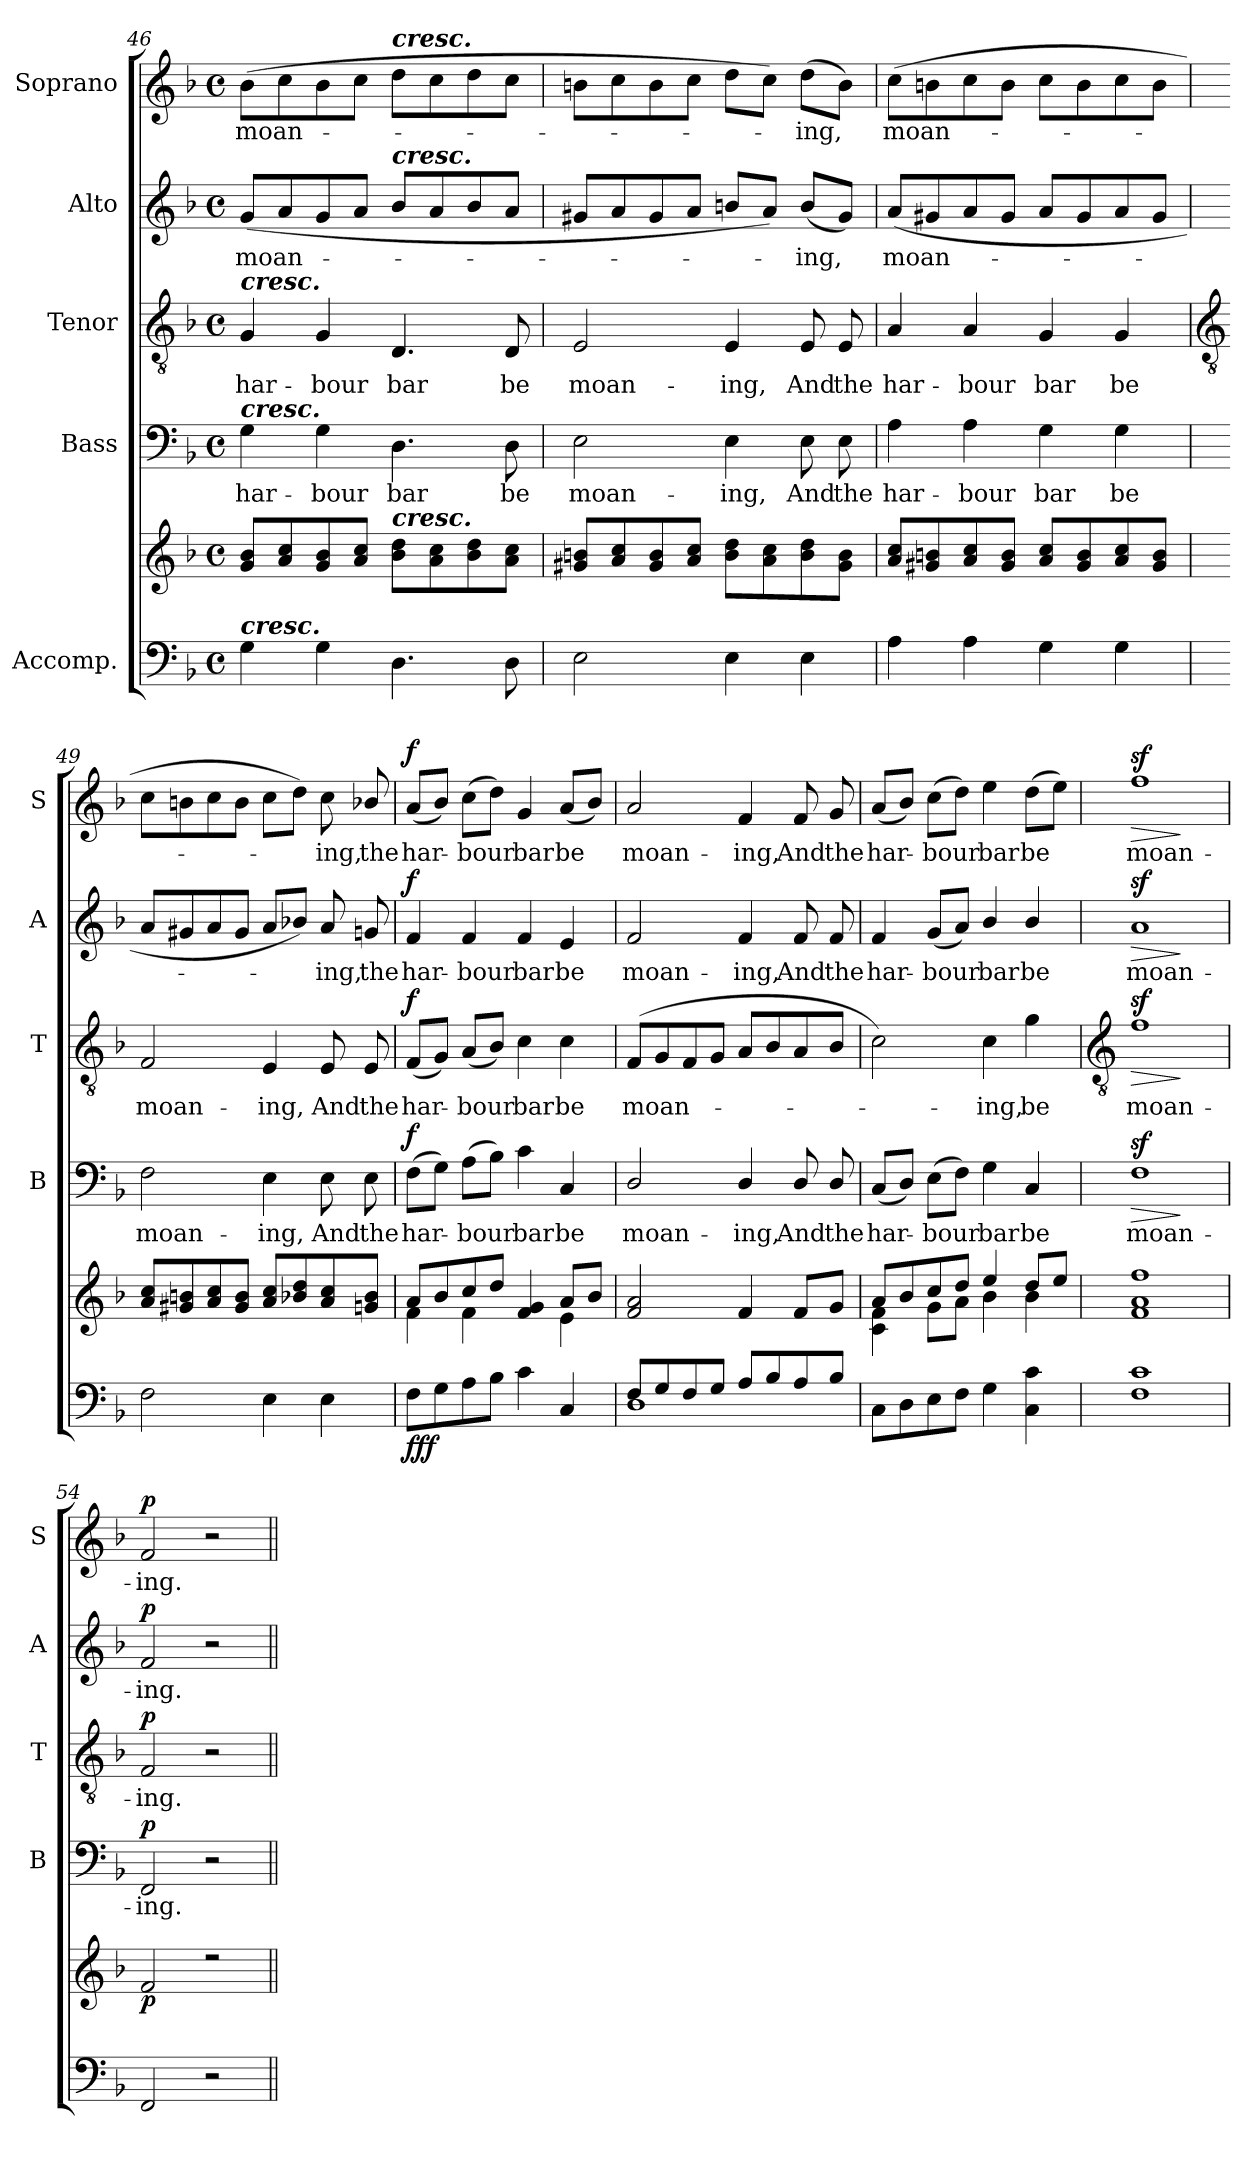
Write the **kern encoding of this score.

**kern	**kern	**dynam	**kern	**text	**dynam	**kern	**text	**dynam	**kern	**text	**dynam	**kern	**text	**dynam
*part5	*part5	*part5	*part4	*part4	*part4	*part3	*part3	*part3	*part2	*part2	*part2	*part1	*part1	*part1
*staff6	*staff5	*staff5/6	*staff4	*staff4	*staff4	*staff3	*staff3	*staff3	*staff2	*staff2	*staff2	*staff1	*staff1	*staff1
*I"Accomp.	*	*	*I"Bass	*	*	*I"Tenor	*	*	*I"Alto	*	*	*I"Soprano	*	*
*	*	*	*I'B	*	*	*I'T	*	*	*I'A	*	*	*I'S	*	*
*clefF4	*clefG2	*	*clefF4	*	*	*clefGv2	*	*	*clefG2	*	*	*clefG2	*	*
*k[b-]	*k[b-]	*	*k[b-]	*	*	*k[b-]	*	*	*k[b-]	*	*	*k[b-]	*	*
*F:	*F:	*	*F:	*	*	*F:	*	*	*F:	*	*	*F:	*	*
*M4/4	*M4/4	*	*M4/4	*	*	*M4/4	*	*	*M4/4	*	*	*M4/4	*	*
*met(c)	*met(c)	*	*met(c)	*	*	*met(c)	*	*	*met(c)	*	*	*met(c)	*	*
=46	=46	=46	=46	=46	=46	=46	=46	=46	=46	=46	=46	=46	=46	=46
!	!	!	!	!	!	!LO:TX:a:Bi:t=cresc.	!	!	!	!	!	!	!	!
!	!	!	!LO:TX:a:Bi:t=cresc.	!	!	!	!	!	!	!	!	!	!	!
!LO:TX:a:Bi:t=cresc.	!	!	!	!	!	!	!	!	!	!	!	!	!	!
!	!	!	!	!LO:LY:b	!	!	!LO:LY:b	!	!	!LO:LY:b	!	!	!LO:LY:b	!
4G	8g 8b-L	.	4G	har-	.	4G	har-	.	(<8gL	moan-	.	(>8b-L	moan-	.
.	8a 8cc	.	.	.	.	.	.	.	8a	.	.	8cc	.	.
!	!	!	!	!LO:LY:b	!	!	!LO:LY:b	!	!	!	!	!	!	!
4G	8g 8b-	.	4G	-bour	.	4G	-bour	.	8g	.	.	8b-	.	.
.	8a 8ccJ	.	.	.	.	.	.	.	8aJ	.	.	8ccJ	.	.
!	!	!	!	!	!	!	!	!	!	!	!	!LO:TX:a:Bi:t=cresc.	!	!
!	!	!	!	!	!	!	!	!	!LO:TX:a:Bi:t=cresc.	!	!	!	!	!
!	!LO:TX:a:Bi:t=cresc.	!	!	!	!	!	!	!	!	!	!	!	!	!
!	!	!	!	!LO:LY:b	!	!	!LO:LY:b	!	!	!	!	!	!	!
4.D	8b- 8ddL	.	4.D	bar	.	4.D	bar	.	8b-L	.	.	8ddL	.	.
.	8a 8cc	.	.	.	.	.	.	.	8a	.	.	8cc	.	.
.	8b- 8dd	.	.	.	.	.	.	.	8b-	.	.	8dd	.	.
!	!	!	!	!LO:LY:b	!	!	!LO:LY:b	!	!	!	!	!	!	!
8D	8a 8ccJ	.	8D	be	.	8D	be	.	8aJ	.	.	8ccJ	.	.
=47	=47	=47	=47	=47	=47	=47	=47	=47	=47	=47	=47	=47	=47	=47
!	!	!	!	!LO:LY:b	!	!	!LO:LY:b	!	!	!	!	!	!	!
2E	8g#X 8bnL	.	2E	moan-	.	2E	moan-	.	8g#XL	.	.	8bnL	.	.
.	8a 8cc	.	.	.	.	.	.	.	8a	.	.	8cc	.	.
.	8g# 8b	.	.	.	.	.	.	.	8g#	.	.	8b	.	.
.	8a 8ccJ	.	.	.	.	.	.	.	8aJ	.	.	8ccJ	.	.
!	!	!	!	!LO:LY:b	!	!	!LO:LY:b	!	!	!	!	!	!	!
4E	8b 8ddL	.	4E	-ing,	.	4E	-ing,	.	8bnL	.	.	8ddL	.	.
.	8a 8cc	.	.	.	.	.	.	.	8aJ)	.	.	8ccJ)	.	.
!	!	!	!	!LO:LY:b	!	!	!LO:LY:b	!	!	!LO:LY:b	!	!	!LO:LY:b	!
4E	8b 8dd	.	8E	And	.	8E	And	.	(<8bL	ing,	.	(>8ddL	ing,	.
!	!	!	!	!LO:LY:b	!	!	!LO:LY:b	!	!	!	!	!	!	!
.	8g# 8bJ	.	8E	the	.	8E	the	.	8g#J)	.	.	8bJ)	.	.
=48	=48	=48	=48	=48	=48	=48	=48	=48	=48	=48	=48	=48	=48	=48
!	!	!	!	!LO:LY:b	!	!	!LO:LY:b	!	!	!LO:LY:b	!	!	!LO:LY:b	!
4A	8a 8ccL	.	4A	har-	.	4A	har-	.	(<8aL	moan-	.	(>8ccL	moan-	.
.	8g#X 8bn	.	.	.	.	.	.	.	8g#X	.	.	8bn	.	.
!	!	!	!	!LO:LY:b	!	!	!LO:LY:b	!	!	!	!	!	!	!
4A	8a 8cc	.	4A	-bour	.	4A	-bour	.	8a	.	.	8cc	.	.
.	8g# 8bJ	.	.	.	.	.	.	.	8g#J	.	.	8bJ	.	.
!	!	!	!	!LO:LY:b	!	!	!LO:LY:b	!	!	!	!	!	!	!
4G	8a 8ccL	.	4G	bar	.	4G	bar	.	8aL	.	.	8ccL	.	.
.	8g# 8b	.	.	.	.	.	.	.	8g#	.	.	8b	.	.
!	!	!	!	!LO:LY:b	!	!	!LO:LY:b	!	!	!	!	!	!	!
4G	8a 8cc	.	4G	be	.	4G	be	.	8a	.	.	8cc	.	.
.	8g# 8bJ	.	.	.	.	.	.	.	8g#J	.	.	8bJ	.	.
!!LO:LB:g=z
=49	=49	=49	=49	=49	=49	=49	=49	=49	=49	=49	=49	=49	=49	=49
*	*	*	*	*	*	*clefGv2	*	*	*	*	*	*	*	*
*	*^	*	*	*	*	*	*	*	*	*	*	*	*	*
!	!	!	!	!	!LO:LY:b	!	!	!LO:LY:b	!	!	!	!	!	!	!
2F	8a/ 8cc/L	1ryy	.	2F	moan-	.	2F	moan-	.	8aL	.	.	8ccL	.	.
.	8g#X/ 8bn/	.	.	.	.	.	.	.	.	8g#X	.	.	8bn	.	.
.	8a/ 8cc/	.	.	.	.	.	.	.	.	8a	.	.	8cc	.	.
.	8g#/ 8b/J	.	.	.	.	.	.	.	.	8g#J	.	.	8bJ	.	.
!	!	!	!	!	!LO:LY:b	!	!	!LO:LY:b	!	!	!	!	!	!	!
4E	8a/ 8cc/L	.	.	4E	-ing,	.	4E	-ing,	.	8aL	.	.	8ccL	.	.
.	8b-X/ 8dd/	.	.	.	.	.	.	.	.	8b-XJ)	.	.	8ddJ)	.	.
!	!	!	!	!	!LO:LY:b	!	!	!LO:LY:b	!	!	!LO:LY:b	!	!	!LO:LY:b	!
4E	8a/ 8cc/	.	.	8E	And	.	8E	And	.	8a	ing,	.	8cc	ing,	.
!	!	!	!	!	!LO:LY:b	!	!	!LO:LY:b	!	!	!LO:LY:b	!	!	!LO:LY:b	!
.	8gn/ 8b-/J	.	.	8E	the	.	8E	the	.	8gn	the	.	8b-X/	the	.
=50	=50	=50	=50	=50	=50	=50	=50	=50	=50	=50	=50	=50	=50	=50	=50
!	!	!	!LO:DY:b=2	!	!LO:LY:b	!	!	!LO:LY:b	!	!	!LO:LY:b	!	!	!LO:LY:b	!
!	!	!	!LO:DY:n=1:b	!	!	!	!	!	!	!	!	!	!	!	!
!	!	!	!LO:DY:n=2:b	!	!	!LO:DY:b	!	!	!LO:DY:b	!	!	!LO:DY:b	!	!	!LO:DY:b
8FL	8a/L	4f\	f f f	(>8FL	har-	f	(<8FL	har-	f	4f	har-	f	(<8aL	har-	f
8G	8b-/	.	.	8GJ)	.	.	8GJ)	.	.	.	.	.	8b-J)	.	.
!	!	!	!	!	!LO:LY:b	!	!	!LO:LY:b	!	!	!LO:LY:b	!	!	!LO:LY:b	!
8A	8cc/	4f\	.	(>8AL	bour	.	(<8AL	bour	.	4f	-bour	.	(>8ccL	bour	.
8B-J	8dd/J	.	.	8B-J)	.	.	8B-J)	.	.	.	.	.	8ddJ)	.	.
!	!	!	!	!	!LO:LY:b	!	!	!LO:LY:b	!	!	!LO:LY:b	!	!	!LO:LY:b	!
4c	4f/ 4g/	4ryy	.	4c	bar	.	4c	bar	.	4f	bar	.	4g	bar	.
!	!	!	!	!	!LO:LY:b	!	!	!LO:LY:b	!	!	!LO:LY:b	!	!	!LO:LY:b	!
4C	8a/L	4e\	.	4C	be	.	4c	be	.	4e	be	.	(<8aL	be	.
.	8b-/J	.	.	.	.	.	.	.	.	.	.	.	8b-J)	.	.
*	*v	*v	*	*	*	*	*	*	*	*	*	*	*	*	*
=51	=51	=51	=51	=51	=51	=51	=51	=51	=51	=51	=51	=51	=51	=51
*^	*	*	*	*	*	*	*	*	*	*	*	*	*	*
!	!	!	!	!	!LO:LY:b	!	!	!LO:LY:b	!	!	!LO:LY:b	!	!	!LO:LY:b	!
8F/L	1D	2f/ 2a/	.	2D/	moan-	.	(<8FL	moan-	.	2f	moan-	.	2a	moan-	.
8G/	.	.	.	.	.	.	8G	.	.	.	.	.	.	.	.
8F/	.	.	.	.	.	.	8F	.	.	.	.	.	.	.	.
8G/J	.	.	.	.	.	.	8GJ	.	.	.	.	.	.	.	.
!	!	!	!	!	!LO:LY:b	!	!	!	!	!	!LO:LY:b	!	!	!LO:LY:b	!
8A/L	.	4f/	.	4D/	-ing,	.	8AL	.	.	4f	-ing,	.	4f	-ing,	.
8B-/	.	.	.	.	.	.	8B-	.	.	.	.	.	.	.	.
!	!	!	!	!	!LO:LY:b	!	!	!	!	!	!LO:LY:b	!	!	!LO:LY:b	!
8A/	.	8f/L	.	8D/	And	.	8A	.	.	8f	And	.	8f	And	.
!	!	!	!	!	!LO:LY:b	!	!	!	!	!	!LO:LY:b	!	!	!LO:LY:b	!
8B-/J	.	8g/J	.	8D/	the	.	8B-J	.	.	8f	the	.	8g	the	.
*v	*v	*	*	*	*	*	*	*	*	*	*	*	*	*	*
=52	=52	=52	=52	=52	=52	=52	=52	=52	=52	=52	=52	=52	=52	=52
*	*^	*	*	*	*	*	*	*	*	*	*	*	*	*
!	!	!	!	!	!LO:LY:b	!	!	!	!	!	!LO:LY:b	!	!	!LO:LY:b	!
8CL	8a/L	4c\ 4f\	.	(<8CL	har-	.	2c)	.	.	4f	har-	.	(<8aL	har-	.
8D	8b-/	.	.	8DJ)	.	.	.	.	.	.	.	.	8b-J)	.	.
!	!	!	!	!	!LO:LY:b	!	!	!	!	!	!LO:LY:b	!	!	!LO:LY:b	!
8E	8cc/	8g\L	.	(>8EL	bour	.	.	.	.	(<8gL	-bour	.	(>8ccL	bour	.
8FJ	8dd/J	8a\J	.	8FJ)	.	.	.	.	.	8aJ)	.	.	8ddJ)	.	.
!	!	!	!	!	!LO:LY:b	!	!	!LO:LY:b	!	!	!LO:LY:b	!	!	!LO:LY:b	!
4G	4ee/	4b-\	.	4G	bar	.	4c	ing,	.	4b-/	bar	.	4ee	bar	.
!	!	!	!	!	!LO:LY:b	!	!	!LO:LY:b	!	!	!LO:LY:b	!	!	!LO:LY:b	!
4C 4c	8dd/L	4b-\	.	4C	be	.	4g	be	.	4b-/	be	.	(>8ddL	be	.
.	8ee/J	.	.	.	.	.	.	.	.	.	.	.	8eeJ)	.	.
!!LO:LB:g=z
=53	=53	=53	=53	=53	=53	=53	=53	=53	=53	=53	=53	=53	=53	=53	=53
*	*	*	*	*	*	*	*clefGv2	*	*	*	*	*	*	*	*
!	!	!	!LO:HP:b	!	!LO:LY:b	!LO:HP:b	!	!LO:LY:b	!LO:HP:b	!	!LO:LY:b	!LO:HP:b	!	!LO:LY:b	!LO:HP:b
!	!	!	!LO:DY:n=1:b	!	!	!	!	!	!	!	!	!	!	!	!
1F 1c	1f 1a 1ff	1ryy	> sf	1Fz<	moan-	>	1fz<	moan-	>	1az<	moan-	>	1ffz<	moan-	>
*	*v	*v	*	*	*	*	*	*	*	*	*	*	*	*	*
.	.	]	.	.	]	.	.	]	.	.	]	.	.	]
=54	=54	=54	=54	=54	=54	=54	=54	=54	=54	=54	=54	=54	=54	=54
*	*^	*	*	*	*	*	*	*	*	*	*	*	*	*
!	!	!	!LO:DY:b	!	!LO:LY:b	!LO:DY:b	!	!LO:LY:b	!LO:DY:b	!	!LO:LY:b	!LO:DY:b	!	!LO:LY:b	!LO:DY:b
2FF	2f	1ryy	p	2FF	ing.	p	2F	ing.	p	2f	ing.	p	2f	ing.	p
2r	2r	.	.	2r	.	.	2r	.	.	2r	.	.	2r	.	.
*	*v	*v	*	*	*	*	*	*	*	*	*	*	*	*	*
=||	=||	=||	=||	=||	=||	=||	=||	=||	=||	=||	=||	=||	=||	=||
*-	*-	*-	*-	*-	*-	*-	*-	*-	*-	*-	*-	*-	*-	*-
